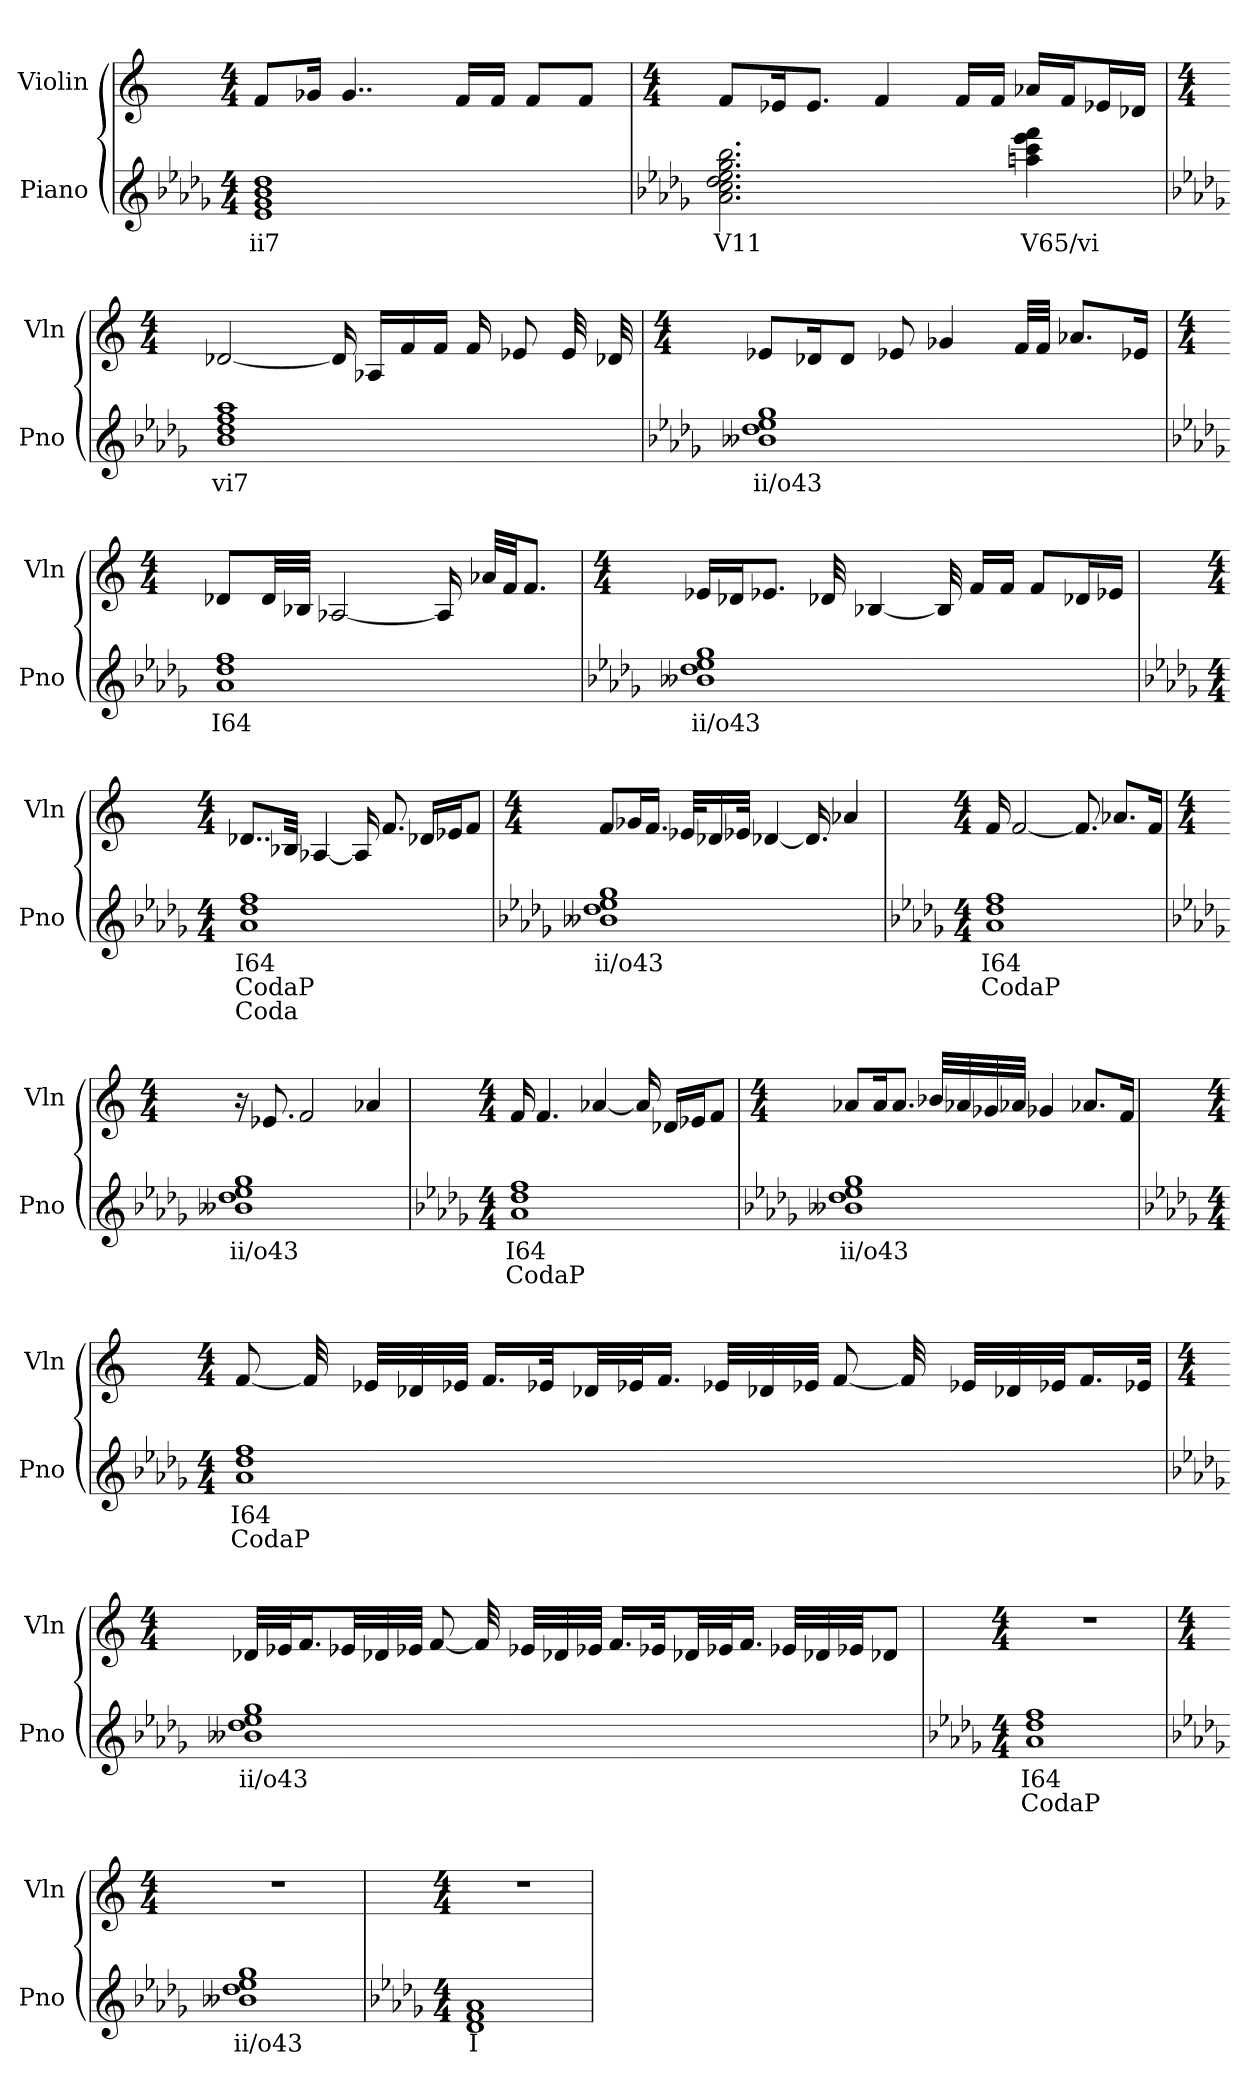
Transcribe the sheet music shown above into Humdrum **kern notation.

**kern	**text	**text	**text	**kern
*part2	*part2	*part2	*part2	*part1
*staff2	*staff2	*staff2	*staff2	*staff1
*I"Piano	*	*	*	*I"Violin
*I'Pno	*	*	*	*I'Vln
*k[b-e-a-d-g-]	*	*	*	*
*D-:	*	*	*	*
*M4/4	*	*	*	*M4/4
=	=	=	=	=
1e- 1g- 1b- 1dd-	ii7	.	.	8fL
.	.	.	.	16g-XJk
.	.	.	.	4..g-
.	.	.	.	16fLL
.	.	.	.	16fJJ
.	.	.	.	8fL
.	.	.	.	8fJ
=	=	=	=	=
*k[b-e-a-d-g-]	*	*	*	*
*D-:	*	*	*	*
*	*	*	*	*M4/4
2.a- 2.cc 2.ee- 2.gg- 2.bb- 2.dd-	V11	.	.	8fL
.	.	.	.	16e-XK
.	.	.	.	8.e-J
.	.	.	.	4f
.	.	.	.	16fLL
.	.	.	.	16fJJ
4aan 4ccc 4eee- 4fff	V65/vi	.	.	16a-XLL
.	.	.	.	16fJ
.	.	.	.	16e-XL
.	.	.	.	16d-XJJ
=	=	=	=	=
*k[b-e-a-d-g-]	*	*	*	*
*D-:	*	*	*	*
*	*	*	*	*M4/4
1b- 1dd- 1ff 1aa-	vi7	.	.	[2d-X
.	.	.	.	16d-]
.	.	.	.	16A-XLL
.	.	.	.	16f
.	.	.	.	16fJJ
.	.	.	.	16fLL
.	.	.	.	8e-X
.	.	.	.	32e-LL
.	.	.	.	32d-XJJJ
=	=	=	=	=
*k[b-e-a-d-g-]	*	*	*	*
*D-:	*	*	*	*
*	*	*	*	*M4/4
1b--X 1dd- 1ee- 1gg-	ii/o43	.	.	8e-XL
.	.	.	.	16d-XK
.	.	.	.	8d-J
.	.	.	.	8e-X
.	.	.	.	4g-X
.	.	.	.	32fLLL
.	.	.	.	32fJJJ
.	.	.	.	8.a-XL
.	.	.	.	16e-XJk
=	=	=	=	=
*k[b-e-a-d-g-]	*	*	*	*
*D-:	*	*	*	*
*	*	*	*	*M4/4
1a- 1dd- 1ff	I64	.	.	8d-XL
.	.	.	.	32d-LL
.	.	.	.	32B-XJJJ
.	.	.	.	[2A-X
.	.	.	.	16A-]
.	.	.	.	32a-XLLL
.	.	.	.	32fJJ
.	.	.	.	8.fJ
=	=	=	=	=
*k[b-e-a-d-g-]	*	*	*	*
*D-:	*	*	*	*
*	*	*	*	*M4/4
1b--X 1dd- 1ee- 1gg-	ii/o43	.	.	16e-XLL
.	.	.	.	16d-XJ
.	.	.	.	8.e-XJ
.	.	.	.	32d-X
.	.	.	.	[4B-X
.	.	.	.	32B-]
.	.	.	.	16fLL
.	.	.	.	16fJJ
.	.	.	.	8fL
.	.	.	.	16d-XL
.	.	.	.	16e-XJJ
=	=	=	=	=
*k[b-e-a-d-g-]	*	*	*	*
*D-:	*	*	*	*
*M4/4	*	*	*	*M4/4
1a- 1dd- 1ff	I64	CodaP	Coda	8..d-XL
.	.	.	.	32B-XJkk
.	.	.	.	[4A-X
.	.	.	.	16A-]
.	.	.	.	8.f
.	.	.	.	16d-XLL
.	.	.	.	16e-XJ
.	.	.	.	8fJ
=	=	=	=	=
*k[b-e-a-d-g-]	*	*	*	*
*D-:	*	*	*	*
*	*	*	*	*M4/4
1b--X 1dd- 1ee- 1gg-	ii/o43	.	.	8fL
.	.	.	.	16g-XL
.	.	.	.	16.fJJ
.	.	.	.	32e-XKLL
.	.	.	.	16d-X
.	.	.	.	32e-XJJk
.	.	.	.	[4d-X
.	.	.	.	16.d-]
.	.	.	.	4a-X
=	=	=	=	=
*k[b-e-a-d-g-]	*	*	*	*
*D-:	*	*	*	*
*M4/4	*	*	*	*M4/4
1a- 1dd- 1ff	I64	CodaP	.	16f
.	.	.	.	[2f
.	.	.	.	8.f]
.	.	.	.	8.a-XL
.	.	.	.	16fJk
=	=	=	=	=
*k[b-e-a-d-g-]	*	*	*	*
*D-:	*	*	*	*
*	*	*	*	*M4/4
1b--X 1dd- 1ee- 1gg-	ii/o43	.	.	16r
.	.	.	.	8.e-X
.	.	.	.	2f
.	.	.	.	4a-X
=	=	=	=	=
*k[b-e-a-d-g-]	*	*	*	*
*D-:	*	*	*	*
*M4/4	*	*	*	*M4/4
1a- 1dd- 1ff	I64	CodaP	.	16f
.	.	.	.	4.f
.	.	.	.	[4a-X
.	.	.	.	16a-]
.	.	.	.	16d-XLL
.	.	.	.	16e-XJ
.	.	.	.	8fJ
=	=	=	=	=
*k[b-e-a-d-g-]	*	*	*	*
*D-:	*	*	*	*
*	*	*	*	*M4/4
1b--X 1dd- 1ee- 1gg-	ii/o43	.	.	8a-XL
.	.	.	.	16a-K
.	.	.	.	8.a-J
.	.	.	.	32b-XLLL
.	.	.	.	32a-X
.	.	.	.	32g-X
.	.	.	.	32a-XJJJ
.	.	.	.	4g-X
.	.	.	.	8.a-XL
.	.	.	.	16fJk
=	=	=	=	=
*k[b-e-a-d-g-]	*	*	*	*
*D-:	*	*	*	*
*M4/4	*	*	*	*M4/4
1a- 1dd- 1ff	I64	CodaP	.	[8f
.	.	.	.	32f]
.	.	.	.	32e-XLLL
.	.	.	.	32d-X
.	.	.	.	32e-XJJJ
.	.	.	.	16.fLL
.	.	.	.	32e-XJk
.	.	.	.	32d-XLL
.	.	.	.	32e-XJ
.	.	.	.	16.fJJ
.	.	.	.	32e-XLLL
.	.	.	.	32d-X
.	.	.	.	32e-XJJJ
.	.	.	.	[8f
.	.	.	.	32f]
.	.	.	.	32e-XLLL
.	.	.	.	32d-X
.	.	.	.	32e-XJJ
.	.	.	.	16.fL
.	.	.	.	32e-XJJk
=	=	=	=	=
*k[b-e-a-d-g-]	*	*	*	*
*D-:	*	*	*	*
*	*	*	*	*M4/4
1b--X 1dd- 1ee- 1gg-	ii/o43	.	.	32d-XLLL
.	.	.	.	32e-XJ
.	.	.	.	16.fJ
.	.	.	.	32e-XLL
.	.	.	.	32d-X
.	.	.	.	32e-XJJJ
.	.	.	.	[8f
.	.	.	.	32f]
.	.	.	.	32e-XLLL
.	.	.	.	32d-X
.	.	.	.	32e-XJJJ
.	.	.	.	16.fLL
.	.	.	.	32e-XJk
.	.	.	.	32d-XLL
.	.	.	.	32e-XJ
.	.	.	.	16.fJJ
.	.	.	.	32e-XLLL
.	.	.	.	32d-X
.	.	.	.	32e-XJJ
.	.	.	.	8d-XJ
=	=	=	=	=
*k[b-e-a-d-g-]	*	*	*	*
*D-:	*	*	*	*
*M4/4	*	*	*	*M4/4
1a- 1dd- 1ff	I64	CodaP	.	1r
=	=	=	=	=
*k[b-e-a-d-g-]	*	*	*	*
*D-:	*	*	*	*
*	*	*	*	*M4/4
1b--X 1dd- 1ee- 1gg-	ii/o43	.	.	1r
=	=	=	=	=
*k[b-e-a-d-g-]	*	*	*	*
*D-:	*	*	*	*
*M4/4	*	*	*	*M4/4
1d- 1f 1a-	I	.	.	1r
=	=	=	=	=
*-	*-	*-	*-	*-
